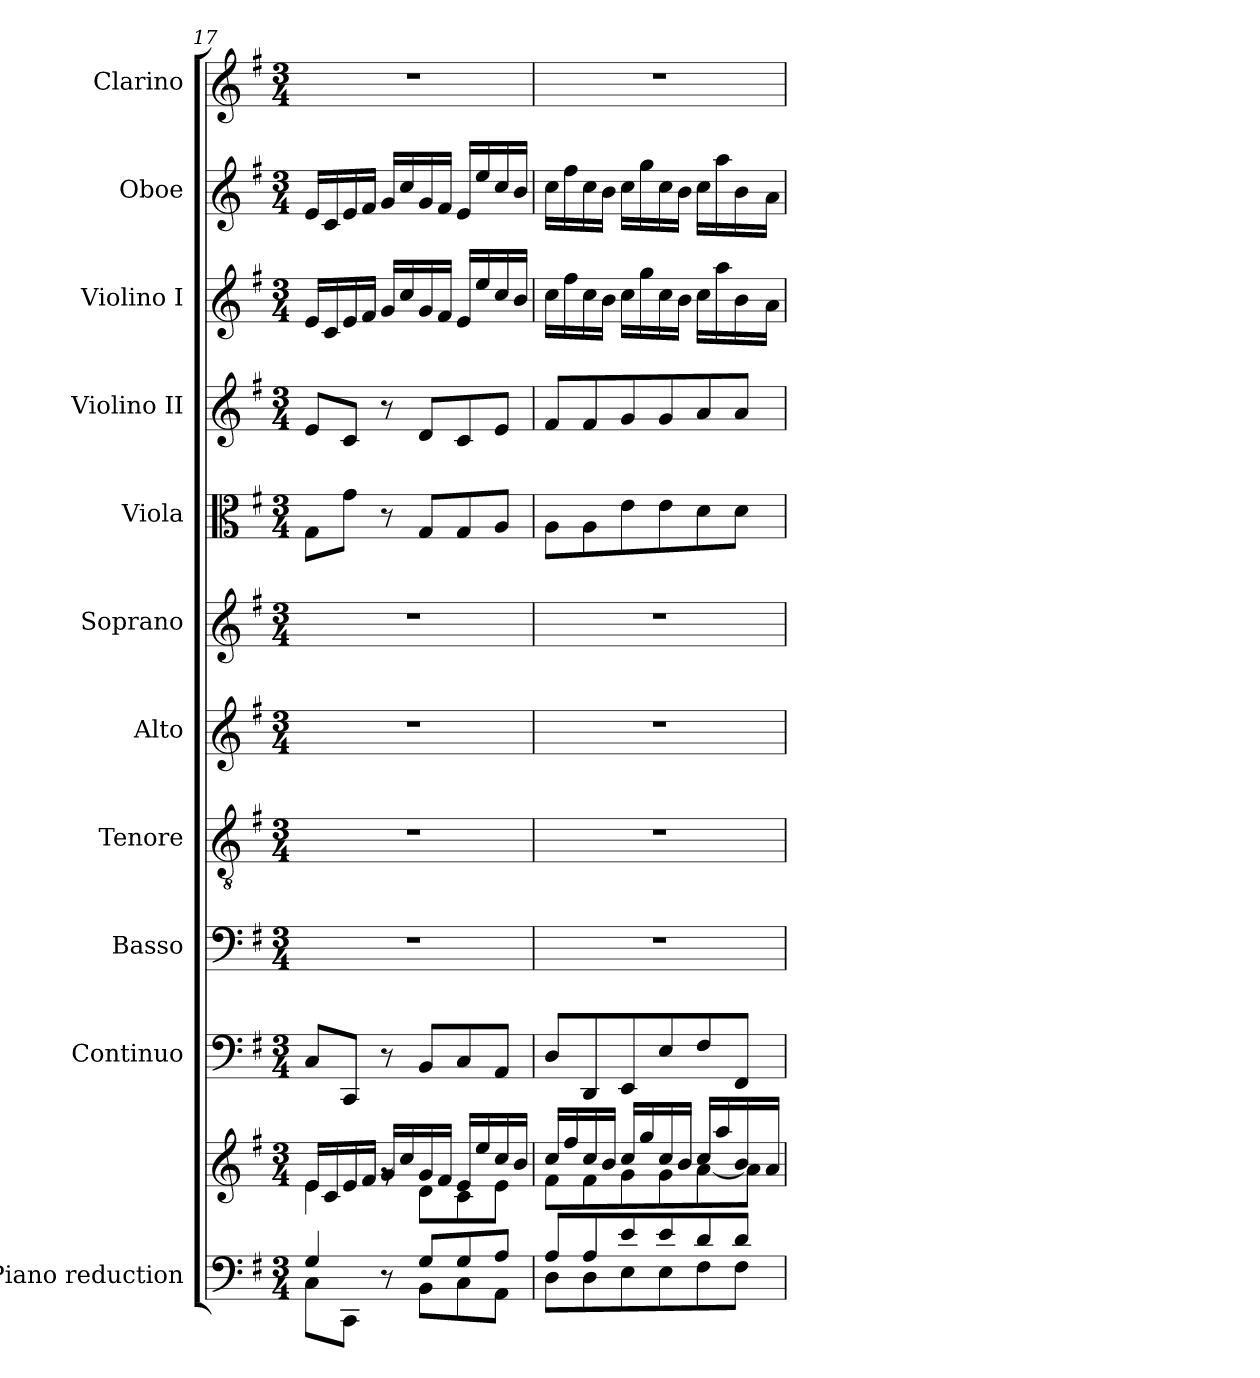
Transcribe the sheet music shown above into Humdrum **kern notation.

**kern	**kern	**kern	**kern	**kern	**kern	**kern	**kern	**kern	**kern	**kern	**kern
*part11	*part11	*part10	*part9	*part8	*part7	*part6	*part5	*part4	*part3	*part2	*part1
*staff12	*staff11	*staff10	*staff9	*staff8	*staff7	*staff6	*staff5	*staff4	*staff3	*staff2	*staff1
*I"Piano reduction	*	*I"Continuo	*I"Basso	*I"Tenore	*I"Alto	*I"Soprano	*I"Viola	*I"Violino II	*I"Violino I	*I"Oboe	*I"Clarino
*I'Pno	*	*	*	*	*	*	*	*	*	*I'Ob	*
*clefF4	*clefG2	*clefF4	*clefF4	*clefGv2	*clefG2	*clefG2	*clefC3	*clefG2	*clefG2	*clefG2	*clefG2
*k[f#]	*k[f#]	*k[f#]	*k[f#]	*k[f#]	*k[f#]	*k[f#]	*k[f#]	*k[f#]	*k[f#]	*k[f#]	*k[f#]
*M3/4	*M3/4	*M3/4	*M3/4	*M3/4	*M3/4	*M3/4	*M3/4	*M3/4	*M3/4	*M3/4	*M3/4
=17	=17	=17	=17	=17	=17	=17	=17	=17	=17	=17	=17
*^	*^	*	*	*	*	*	*	*	*	*	*
4G/	8C\L	16e/LL	4e\	8C/L	2.r	2.r	2.r	2.r	8G\L	8e/L	16e/LL	16e/LL	2.r
.	.	16c/	.	.	.	.	.	.	.	.	16c/	16c/	.
.	8CC\J	16e/	.	8CC/J	.	.	.	.	8g\J	8c/J	16e/	16e/	.
.	.	16f#/JJ	.	.	.	.	.	.	.	.	16f#/JJ	16f#/JJ	.
8r	8ryy	16g/LL	8rg	8r	.	.	.	.	8r	8r	16g/LL	16g/LL	.
.	.	16cc/	.	.	.	.	.	.	.	.	16cc/	16cc/	.
8G/L	8BB\L	16g/	8d\L	8BB/L	.	.	.	.	8G/L	8d/L	16g/	16g/	.
.	.	16f#/JJ	.	.	.	.	.	.	.	.	16f#/JJ	16f#/JJ	.
8G/	8C\	16e/LL	8c\	8C/	.	.	.	.	8G/	8c/	16e/LL	16e/LL	.
.	.	16ee/	.	.	.	.	.	.	.	.	16ee/	16ee/	.
8A/J	8AA\J	16cc/	8e\J	8AA/J	.	.	.	.	8A/J	8e/J	16cc/	16cc/	.
.	.	16b/JJ	.	.	.	.	.	.	.	.	16b/JJ	16b/JJ	.
=18	=18	=18	=18	=18	=18	=18	=18	=18	=18	=18	=18	=18	=18
8A/L	8D\L	16cc/LL	8f#\L	8D/L	2.r	2.r	2.r	2.r	8A\L	8f#/L	16cc\LL	16cc\LL	2.r
.	.	16ff#/	.	.	.	.	.	.	.	.	16ff#\	16ff#\	.
8A/	8D\	16cc/	8f#\	8DD/	.	.	.	.	8A\	8f#/	16cc\	16cc\	.
.	.	16b/JJ	.	.	.	.	.	.	.	.	16b\JJ	16b\JJ	.
8e/	8E\	16cc/LL	8g\	8EE/	.	.	.	.	8e\	8g/	16cc\LL	16cc\LL	.
.	.	16gg/	.	.	.	.	.	.	.	.	16gg\	16gg\	.
8e/	8E\	16cc/	8g\	8E/	.	.	.	.	8e\	8g/	16cc\	16cc\	.
.	.	16b/JJ	.	.	.	.	.	.	.	.	16b\JJ	16b\JJ	.
8d/	8F#\	16cc/LL	[8a\	8F#/	.	.	.	.	8d\	8a/	16cc\LL	16cc\LL	.
.	.	16aa/	.	.	.	.	.	.	.	.	16aa\	16aa\	.
8d/J	8F#\J	16b/	8a\J]	8FF#/J	.	.	.	.	8d\J	8a/J	16b\	16b\	.
.	.	16a/JJ	.	.	.	.	.	.	.	.	16a\JJ	16a\JJ	.
*v	*v	*	*	*	*	*	*	*	*	*	*	*	*
*	*v	*v	*	*	*	*	*	*	*	*	*	*
=	=	=	=	=	=	=	=	=	=	=	=
*-	*-	*-	*-	*-	*-	*-	*-	*-	*-	*-	*-
